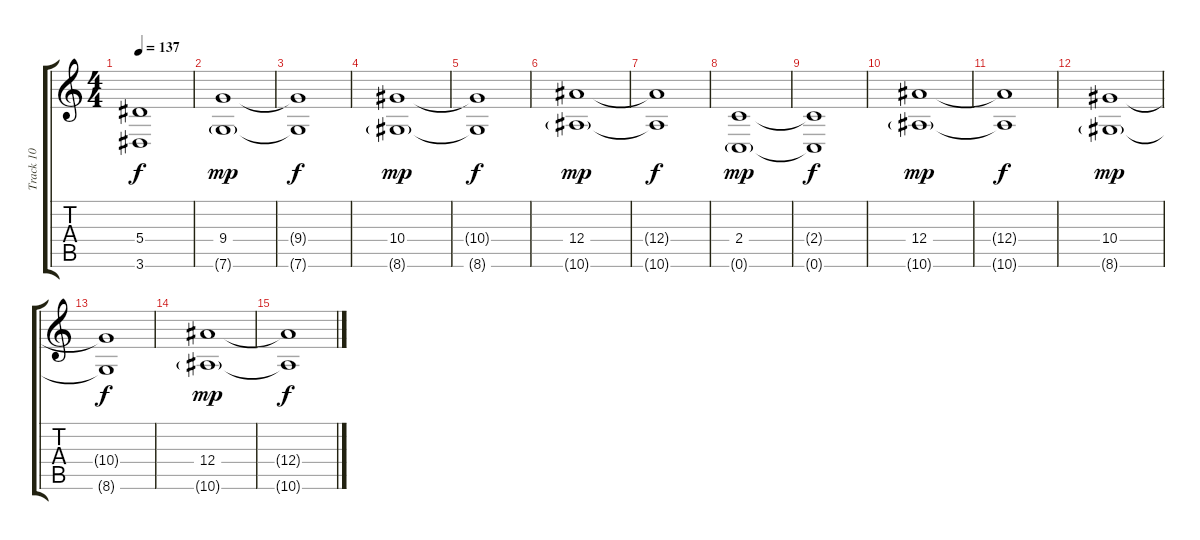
\track ("Track 10" "Track 10") {instrument synthstrings1}
\staff {score tabs}
\tuning (C5 G4 Eb4 Bb3 F3 C3) {hide}
\ts (4 4)
\tempo 137
\clef g2
\ks c
(5.4{t} 3.6{t}).1{dy f} |
(9.4 7.6{g}).1{dy mp} |
(9.4{t} 7.6{t}).1{dy f} |
(10.4 8.6{g}).1{dy mp} |
(10.4{t} 8.6{t}).1{dy f} |
(12.4 10.6{g}).1{dy mp} |
(12.4{t} 10.6{t}).1{dy f} |
(2.4 0.6{g}).1{dy mp} |
(2.4{t} 0.6{t}).1{dy f} |
(12.4 10.6{g}).1{dy mp} |
(12.4{t} 10.6{t}).1{dy f} |
(10.4 8.6{g}).1{dy mp} |
(10.4{t} 8.6{t}).1{dy f} |
(12.4 10.6{g}).1{dy mp} |
(12.4{t} 10.6{t}).1{dy f}
